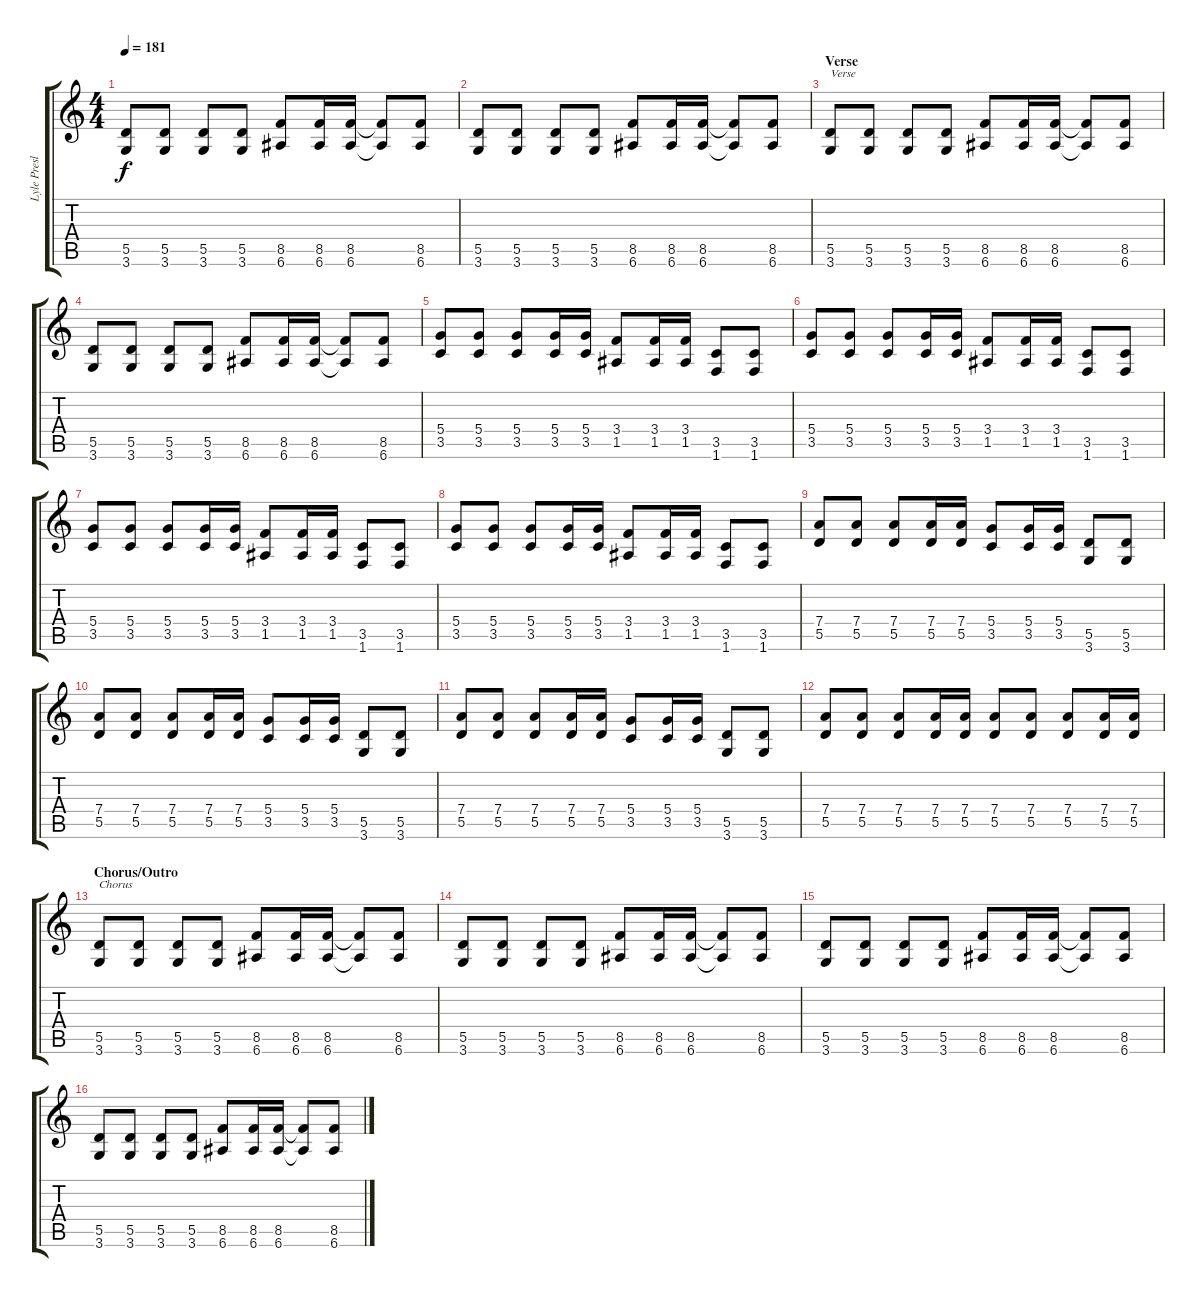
\track ("Lyle Preslar" "Lyle Presl") {instrument distortionguitar}
\staff {score tabs}
\tuning (E4 B3 G3 D3 A2 E2) {hide}
\ts (4 4)
\tempo 181
\clef g2
\ks c
(5.5 3.6).8{dy f} (5.5 3.6).8 (5.5 3.6).8 (5.5 3.6).8 (8.5 6.6).8 (8.5 6.6).16 (8.5 6.6).16 (8.5{t} 6.6{t}).8 (8.5 6.6).8 |
(5.5 3.6).8 (5.5 3.6).8 (5.5 3.6).8 (5.5 3.6).8 (8.5 6.6).8 (8.5 6.6).16 (8.5 6.6).16 (8.5{t} 6.6{t}).8 (8.5 6.6).8 |
\section ("" "Verse")
(5.5 3.6).8{txt "Verse"} (5.5 3.6).8 (5.5 3.6).8 (5.5 3.6).8 (8.5 6.6).8 (8.5 6.6).16 (8.5 6.6).16 (8.5{t} 6.6{t}).8 (8.5 6.6).8 |
(5.5 3.6).8 (5.5 3.6).8 (5.5 3.6).8 (5.5 3.6).8 (8.5 6.6).8 (8.5 6.6).16 (8.5 6.6).16 (8.5{t} 6.6{t}).8 (8.5 6.6).8 |
(5.4 3.5).8 (5.4 3.5).8 (5.4 3.5).8 (5.4 3.5).16 (5.4 3.5).16 (3.4 1.5).8 (3.4 1.5).16 (3.4 1.5).16 (3.5 1.6).8 (3.5 1.6).8 |
(5.4 3.5).8 (5.4 3.5).8 (5.4 3.5).8 (5.4 3.5).16 (5.4 3.5).16 (3.4 1.5).8 (3.4 1.5).16 (3.4 1.5).16 (3.5 1.6).8 (3.5 1.6).8 |
(5.4 3.5).8 (5.4 3.5).8 (5.4 3.5).8 (5.4 3.5).16 (5.4 3.5).16 (3.4 1.5).8 (3.4 1.5).16 (3.4 1.5).16 (3.5 1.6).8 (3.5 1.6).8 |
(5.4 3.5).8 (5.4 3.5).8 (5.4 3.5).8 (5.4 3.5).16 (5.4 3.5).16 (3.4 1.5).8 (3.4 1.5).16 (3.4 1.5).16 (3.5 1.6).8 (3.5 1.6).8 |
(7.4 5.5).8 (7.4 5.5).8 (7.4 5.5).8 (7.4 5.5).16 (7.4 5.5).16 (5.4 3.5).8 (5.4 3.5).16 (5.4 3.5).16 (5.5 3.6).8 (5.5 3.6).8 |
(7.4 5.5).8 (7.4 5.5).8 (7.4 5.5).8 (7.4 5.5).16 (7.4 5.5).16 (5.4 3.5).8 (5.4 3.5).16 (5.4 3.5).16 (5.5 3.6).8 (5.5 3.6).8 |
(7.4 5.5).8 (7.4 5.5).8 (7.4 5.5).8 (7.4 5.5).16 (7.4 5.5).16 (5.4 3.5).8 (5.4 3.5).16 (5.4 3.5).16 (5.5 3.6).8 (5.5 3.6).8 |
(7.4 5.5).8 (7.4 5.5).8 (7.4 5.5).8 (7.4 5.5).16 (7.4 5.5).16 (7.4 5.5).8 (7.4 5.5).8 (7.4 5.5).8 (7.4 5.5).16 (7.4 5.5).16 |
\section ("" "Chorus/Outro")
(5.5 3.6).8{txt "Chorus"} (5.5 3.6).8 (5.5 3.6).8 (5.5 3.6).8 (8.5 6.6).8 (8.5 6.6).16 (8.5 6.6).16 (8.5{t} 6.6{t}).8 (8.5 6.6).8 |
(5.5 3.6).8 (5.5 3.6).8 (5.5 3.6).8 (5.5 3.6).8 (8.5 6.6).8 (8.5 6.6).16 (8.5 6.6).16 (8.5{t} 6.6{t}).8 (8.5 6.6).8 |
(5.5 3.6).8 (5.5 3.6).8 (5.5 3.6).8 (5.5 3.6).8 (8.5 6.6).8 (8.5 6.6).16 (8.5 6.6).16 (8.5{t} 6.6{t}).8 (8.5 6.6).8 |
(5.5 3.6).8 (5.5 3.6).8 (5.5 3.6).8 (5.5 3.6).8 (8.5 6.6).8 (8.5 6.6).16 (8.5 6.6).16 (8.5{t} 6.6{t}).8 (8.5 6.6).8
